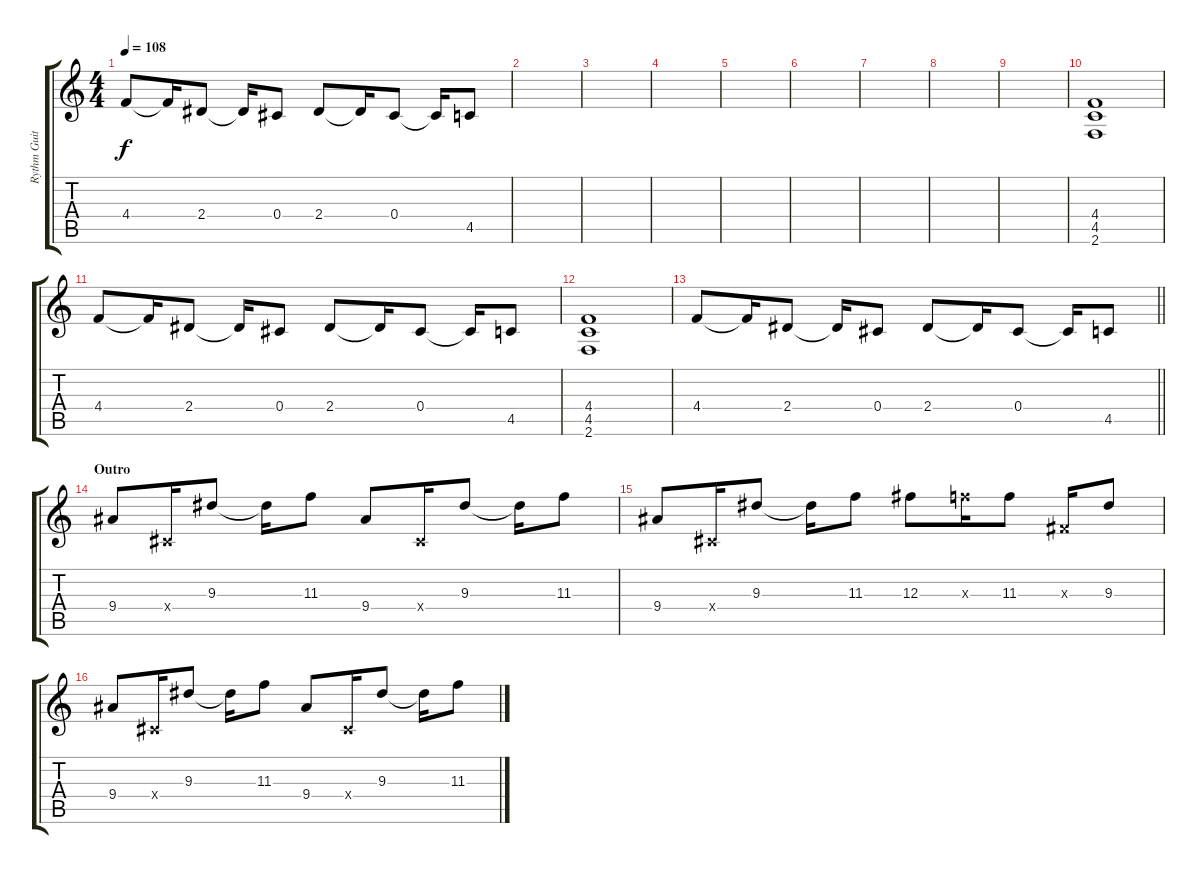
\track ("Rythm Guitar" "Rythm Guit") {instrument distortionguitar}
\staff {score tabs}
\tuning (Eb4 Bb3 Gb3 Db3 Ab2 Eb2) {hide}
\ts (4 4)
\tempo 108
\clef g2
\ks c
4.4.8{dy f} 4.4{t}.16 2.4.8 2.4{t}.16 0.4.8 2.4.8 2.4{t}.16 0.4.8 0.4{t}.16 4.5.8 |
|
|
|
|
|
|
|
|
(4.4 4.5 2.6).1 |
4.4.8 4.4{t}.16 2.4.8 2.4{t}.16 0.4.8 2.4.8 2.4{t}.16 0.4.8 0.4{t}.16 4.5.8 |
(4.4 4.5 2.6).1 |
\barLineRight lightlight
4.4.8 4.4{t}.16 2.4.8 2.4{t}.16 0.4.8 2.4.8 2.4{t}.16 0.4.8 0.4{t}.16 4.5.8 |
\section ("" "Outro")
9.4.8 0.4{x}.16 9.3.8 9.3{t}.16 11.3.8 9.4.8 0.4{x}.16 9.3.8 9.3{t}.16 11.3.8 |
9.4.8 0.4{x}.16 9.3.8 9.3{t}.16 11.3.8 12.3.8 11.3{x}.16 11.3.8 0.3{x}.16 9.3.8 |
9.4.8 0.4{x}.16 9.3.8 9.3{t}.16 11.3.8 9.4.8 0.4{x}.16 9.3.8 9.3{t}.16 11.3.8
